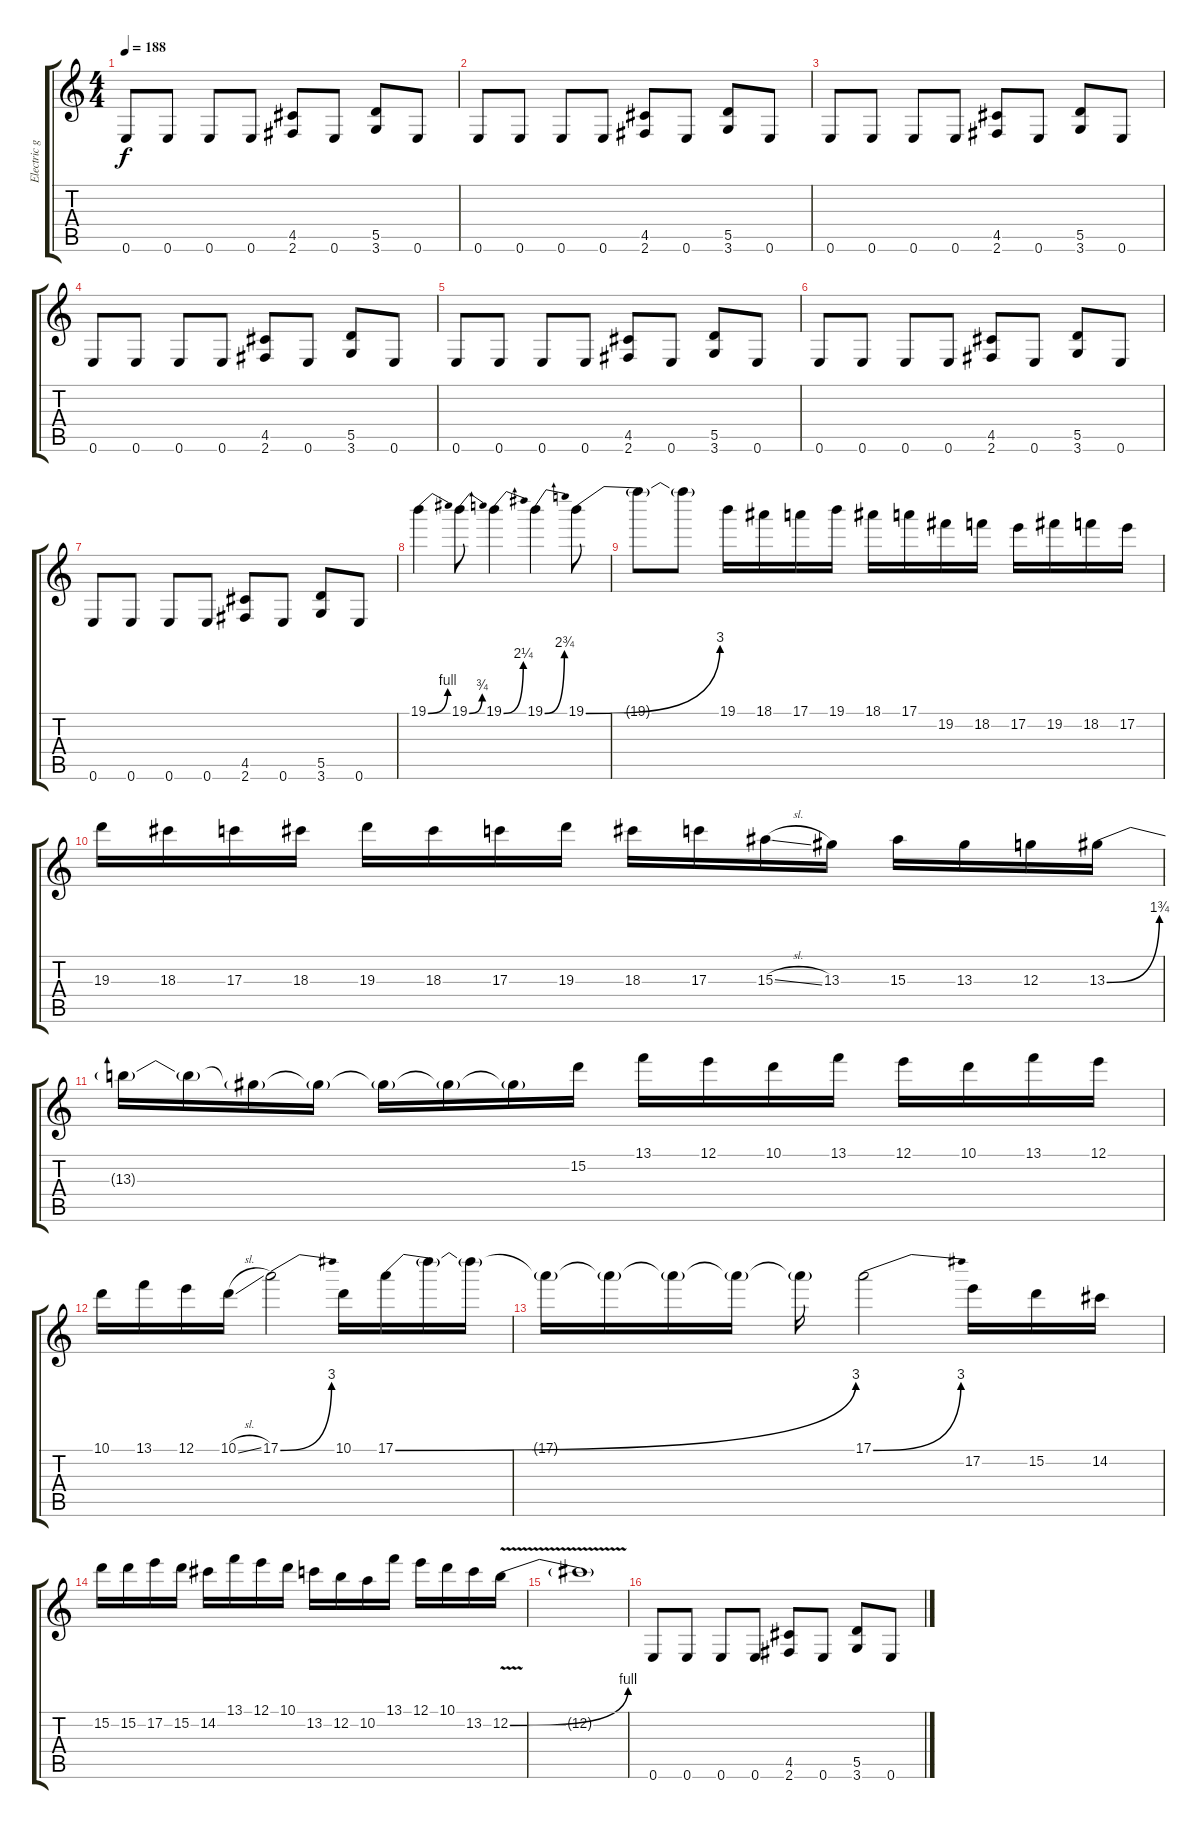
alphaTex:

\track ("Electric guitar 2 (Euronymous)" "Electric g") {instrument distortionguitar}
\staff {score tabs}
\tuning (E4 B3 G3 D3 A2 E2) {hide}
\ts (4 4)
\tempo 188
\clef g2
\ks c
0.6.8{dy f} 0.6.8 0.6.8 0.6.8 (4.5 2.6).8 0.6.8 (5.5 3.6).8 0.6.8 |
0.6.8 0.6.8 0.6.8 0.6.8 (4.5 2.6).8 0.6.8 (5.5 3.6).8 0.6.8 |
0.6.8 0.6.8 0.6.8 0.6.8 (4.5 2.6).8 0.6.8 (5.5 3.6).8 0.6.8 |
0.6.8 0.6.8 0.6.8 0.6.8 (4.5 2.6).8 0.6.8 (5.5 3.6).8 0.6.8 |
0.6.8 0.6.8 0.6.8 0.6.8 (4.5 2.6).8 0.6.8 (5.5 3.6).8 0.6.8 |
0.6.8 0.6.8 0.6.8 0.6.8 (4.5 2.6).8 0.6.8 (5.5 3.6).8 0.6.8 |
0.6.8 0.6.8 0.6.8 0.6.8 (4.5 2.6).8 0.6.8 (5.5 3.6).8 0.6.8 |
19.1{be (bend 0 0 60 4)}.4{volume 16} 19.1{be (bend 0 0 60 3)}.8 19.1{be (bend 0 0 60 9)}.4 19.1{be (bend 0 0 60 11)}.4 19.1{be (bend 0 0 60 12)}.8 |
19.1{t}.8 19.1{t}.8 19.1.16 18.1.16 17.1.16 19.1.16 18.1.16 17.1.16 19.2.16 18.2.16 17.2.16 19.2.16 18.2.16 17.2.16 |
19.3.16 18.3.16 17.3.16 18.3.16 19.3.16 18.3.16 17.3.16 19.3.16 18.3.16 17.3.16 15.3{sl}.16 13.3.16 15.3.16 13.3.16 12.3.16 13.3{be (bend 0 0 60 7)}.16 |
13.3{t}.16 13.3{t}.16 13.3{t}.16 13.3{t}.16 13.3{t}.16 13.3{t}.16 13.3{t}.16 15.2.16 13.1.16 12.1.16 10.1.16 13.1.16 12.1.16 10.1.16 13.1.16 12.1.16 |
10.1.16 13.1.16 12.1.16 10.1{sl}.16 17.1{be (bend 0 0 60 12)}.2 10.1.16 17.1{be (bend 0 0 60 12)}.16 17.1{t}.16 17.1{t}.16 |
17.1{t}.16 17.1{t}.16 17.1{t}.16 17.1{t}.16 17.1{t}.16 17.1{be (bend 0 0 60 12)}.2 17.2.16 15.2.16 14.2.16 |
15.2.16 15.2.16 17.2.16 15.2.16 14.2.16 13.1.16 12.1.16 10.1.16 13.2.16 12.2.16 10.2.16 13.1.16 12.1.16 10.1.16 13.2.16 12.2{be (bend 0 0 60 4) v}.16 |
12.2{t}.1 |
0.6.8{volume 14} 0.6.8 0.6.8 0.6.8 (4.5 2.6).8 0.6.8 (5.5 3.6).8 0.6.8
